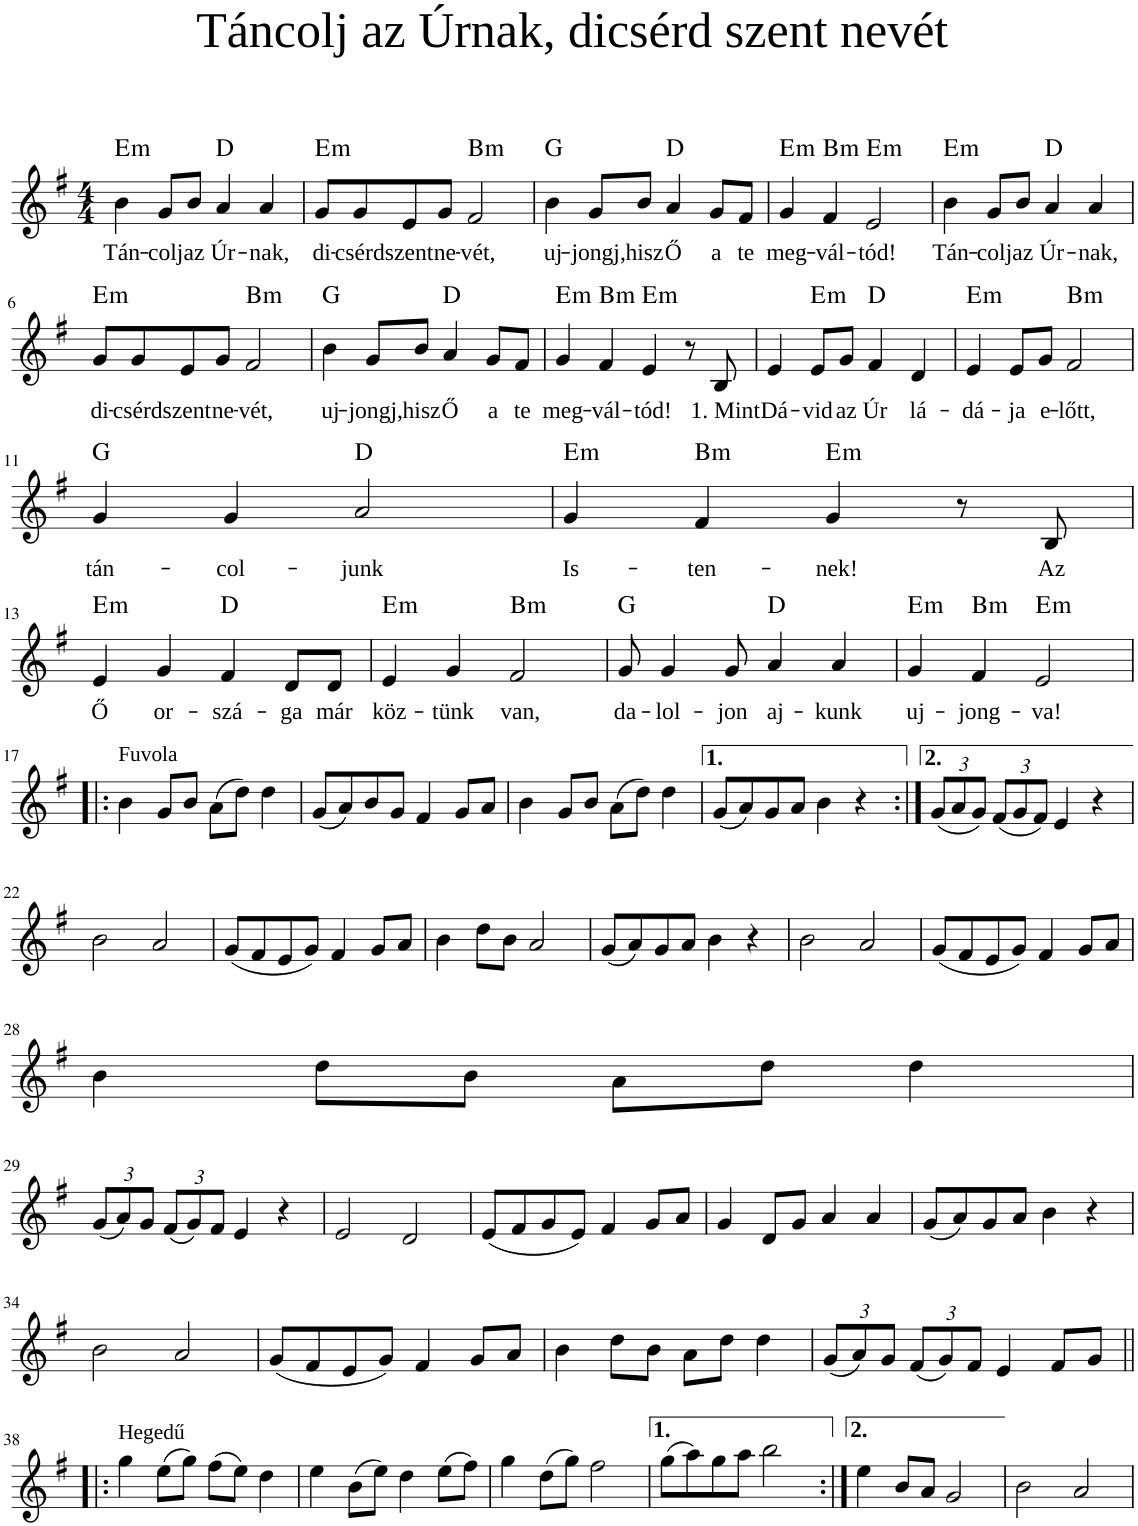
**kern	**text	**harte
*part1	*part1	*part1
*staff1	*staff1	*
*I"Voice	*	*
*clefG2	*	*
*k[f#]	*	*
*M4/4	*	*
=1	=1	=1
!	!LO:LY:b	!LO:H:kt=m
4b\	Tán-	E:min
!	!LO:LY:b	!
8g/L	-colj	.
!	!LO:LY:b	!
8b/J	az	.
!	!LO:LY:b	!LO:H:kt=N.C.
4a/	Úr-	N
!	!LO:LY:b	!
4a/	-nak,	.
=2	=2	=2
!	!LO:LY:b	!LO:H:kt=m
8g/L	di-	E:min
!	!LO:LY:b	!
8g/	-csérd	.
!	!LO:LY:b	!
8e/	szent	.
!	!LO:LY:b	!
8g/J	ne-	.
!	!LO:LY:b	!LO:H:kt=m
2f#/	-vét,	B:min
=3	=3	=3
!	!LO:LY:b	!LO:H:kt=N.C.
4b\	uj-	N
!	!LO:LY:b	!
8g/L	-jongj,	.
!	!LO:LY:b	!
8b/J	hisz	.
!	!LO:LY:b	!LO:H:kt=N.C.
4a/	Ő	N
!	!LO:LY:b	!
8g/L	a	.
!	!LO:LY:b	!
8f#/J	te	.
=4	=4	=4
!	!LO:LY:b	!LO:H:kt=m
4g/	meg-	E:min
!	!LO:LY:b	!LO:H:kt=m
4f#/	-vál-	B:min
!	!LO:LY:b	!LO:H:kt=m
2e/	-tód!	E:min
=5	=5	=5
!	!LO:LY:b	!LO:H:kt=m
4b\	Tán-	E:min
!	!LO:LY:b	!
8g/L	-colj	.
!	!LO:LY:b	!
8b/J	az	.
!	!LO:LY:b	!LO:H:kt=N.C.
4a/	Úr-	N
!	!LO:LY:b	!
4a/	-nak,	.
!!LO:LB:g=z
=6	=6	=6
!	!LO:LY:b	!LO:H:kt=m
8g/L	di-	E:min
!	!LO:LY:b	!
8g/	-csérd	.
!	!LO:LY:b	!
8e/	szent	.
!	!LO:LY:b	!
8g/J	ne-	.
!	!LO:LY:b	!LO:H:kt=m
2f#/	-vét,	B:min
=7	=7	=7
!	!LO:LY:b	!LO:H:kt=N.C.
4b\	uj-	N
!	!LO:LY:b	!
8g/L	-jongj,	.
!	!LO:LY:b	!
8b/J	hisz	.
!	!LO:LY:b	!LO:H:kt=N.C.
4a/	Ő	N
!	!LO:LY:b	!
8g/L	a	.
!	!LO:LY:b	!
8f#/J	te	.
=8	=8	=8
!	!LO:LY:b	!LO:H:kt=m
4g/	meg-	E:min
!	!LO:LY:b	!LO:H:kt=m
4f#/	-vál-	B:min
!	!LO:LY:b	!LO:H:kt=m
4e/	-tód!	E:min
8r	.	.
!	!LO:LY:b	!
8B/	1. Mint	.
=9	=9	=9
!	!LO:LY:b	!
4e/	Dá-	.
!	!LO:LY:b	!LO:H:kt=m
8e/L	-vid	E:min
!	!LO:LY:b	!
8g/J	az	.
!	!LO:LY:b	!LO:H:kt=N.C.
4f#/	Úr	N
!	!LO:LY:b	!
4d/	lá-	.
=10	=10	=10
!	!LO:LY:b	!LO:H:kt=m
4e/	-dá-	E:min
!	!LO:LY:b	!
8e/L	-ja	.
!	!LO:LY:b	!
8g/J	e-	.
!	!LO:LY:b	!LO:H:kt=m
2f#/	-lőtt,	B:min
!!LO:LB:g=z
=11	=11	=11
!	!LO:LY:b	!LO:H:kt=N.C.
4g/	tán-	N
!	!LO:LY:b	!
4g/	-col-	.
!	!LO:LY:b	!LO:H:kt=N.C.
2a/	-junk	N
=12	=12	=12
!	!LO:LY:b	!LO:H:kt=m
4g/	Is-	E:min
!	!LO:LY:b	!LO:H:kt=m
4f#/	-ten-	B:min
!	!LO:LY:b	!LO:H:kt=m
4g/	-nek!	E:min
8r	.	.
!	!LO:LY:b	!
8B/	Az	.
!!LO:LB:g=z
=13	=13	=13
!	!LO:LY:b	!LO:H:kt=m
4e/	Ő	E:min
!	!LO:LY:b	!
4g/	or-	.
!	!LO:LY:b	!LO:H:kt=N.C.
4f#/	-szá-	N
!	!LO:LY:b	!
8d/L	-ga	.
!	!LO:LY:b	!
8d/J	már	.
=14	=14	=14
!	!LO:LY:b	!LO:H:kt=m
4e/	köz-	E:min
!	!LO:LY:b	!
4g/	-tünk	.
!	!LO:LY:b	!LO:H:kt=m
2f#/	van,	B:min
=15	=15	=15
!	!LO:LY:b	!LO:H:kt=N.C.
8g/	da-	N
!	!LO:LY:b	!
4g/	-lol-	.
!	!LO:LY:b	!
8g/	-jon	.
!	!LO:LY:b	!LO:H:kt=N.C.
4a/	aj-	N
!	!LO:LY:b	!
4a/	-kunk	.
=16	=16	=16
!	!LO:LY:b	!LO:H:kt=m
4g/	uj-	E:min
!	!LO:LY:b	!LO:H:kt=m
4f#/	-jong-	B:min
!	!LO:LY:b	!LO:H:kt=m
2e/	-va!	E:min
!!LO:LB:g=z
=17!|:	=17!|:	=17!|:
!LO:TX:a:t=Fuvola	!	!
4b\	.	.
8g/L	.	.
8b/J	.	.
(8a\L	.	.
8dd\J)	.	.
4dd\	.	.
=18	=18	=18
(8g/L	.	.
8a/)	.	.
8b/	.	.
8g/J	.	.
4f#/	.	.
8g/L	.	.
8a/J	.	.
=19	=19	=19
4b\	.	.
8g/L	.	.
8b/J	.	.
(8a\L	.	.
8dd\J)	.	.
4dd\	.	.
=20	=20	=20
(8g/L	.	.
8a/)	.	.
8g/	.	.
8a/J	.	.
4b\	.	.
4r	.	.
=21:|!	=21:|!	=21:|!
*Xbrackettup	*	*
(12g/L	.	.
12a/	.	.
12g/J)	.	.
(12f#/L	.	.
12g/	.	.
12f#/J)	.	.
4e/	.	.
4r	.	.
!!LO:LB:g=z
=22	=22	=22
2b\	.	.
2a/	.	.
=23	=23	=23
(8g/L	.	.
8f#/	.	.
8e/	.	.
8g/J)	.	.
4f#/	.	.
8g/L	.	.
8a/J	.	.
=24	=24	=24
4b\	.	.
8dd\L	.	.
8b\J	.	.
2a/	.	.
=25	=25	=25
(8g/L	.	.
8a/)	.	.
8g/	.	.
8a/J	.	.
4b\	.	.
4r	.	.
=26	=26	=26
2b\	.	.
2a/	.	.
=27	=27	=27
(8g/L	.	.
8f#/	.	.
8e/	.	.
8g/J)	.	.
4f#/	.	.
8g/L	.	.
8a/J	.	.
!!LO:LB:g=z
=28	=28	=28
4b\	.	.
8dd\L	.	.
8b\J	.	.
8a\L	.	.
8dd\J	.	.
4dd\	.	.
!!LO:LB:g=z
=29	=29	=29
(12g/L	.	.
12a/)	.	.
12g/J	.	.
(12f#/L	.	.
12g/)	.	.
12f#/J	.	.
4e/	.	.
4r	.	.
=30	=30	=30
2e/	.	.
2d/	.	.
=31	=31	=31
(8e/L	.	.
8f#/	.	.
8g/	.	.
8e/J)	.	.
4f#/	.	.
8g/L	.	.
8a/J	.	.
=32	=32	=32
4g/	.	.
8d/L	.	.
8g/J	.	.
4a/	.	.
4a/	.	.
=33	=33	=33
(8g/L	.	.
8a/)	.	.
8g/	.	.
8a/J	.	.
4b\	.	.
4r	.	.
!!LO:LB:g=z
=34	=34	=34
2b\	.	.
2a/	.	.
=35	=35	=35
(8g/L	.	.
8f#/	.	.
8e/	.	.
8g/J)	.	.
4f#/	.	.
8g/L	.	.
8a/J	.	.
=36	=36	=36
4b\	.	.
8dd\L	.	.
8b\J	.	.
8a\L	.	.
8dd\J	.	.
4dd\	.	.
=37	=37	=37
(12g/L	.	.
12a/)	.	.
12g/J	.	.
(12f#/L	.	.
12g/)	.	.
12f#/J	.	.
4e/	.	.
8f#/L	.	.
8g/J	.	.
!!LO:LB:g=z
=38!|:	=38!|:	=38!|:
!LO:TX:a:t=Hegedű	!	!
4gg\	.	.
(8ee\L	.	.
8gg\J)	.	.
(8ff#\L	.	.
8ee\J)	.	.
4dd\	.	.
=39	=39	=39
4ee\	.	.
(8b\L	.	.
8ee\J)	.	.
4dd\	.	.
(8ee\L	.	.
8ff#\J)	.	.
=40	=40	=40
4gg\	.	.
(8dd\L	.	.
8gg\J)	.	.
2ff#\	.	.
=41	=41	=41
(8gg\L	.	.
8aa\)	.	.
8gg\	.	.
8aa\J	.	.
2bb\	.	.
=42:|!	=42:|!	=42:|!
4ee\	.	.
8b/L	.	.
8a/J	.	.
2g/	.	.
=43	=43	=43
2b\	.	.
2a/	.	.
=	=	=
*-	*-	*-
